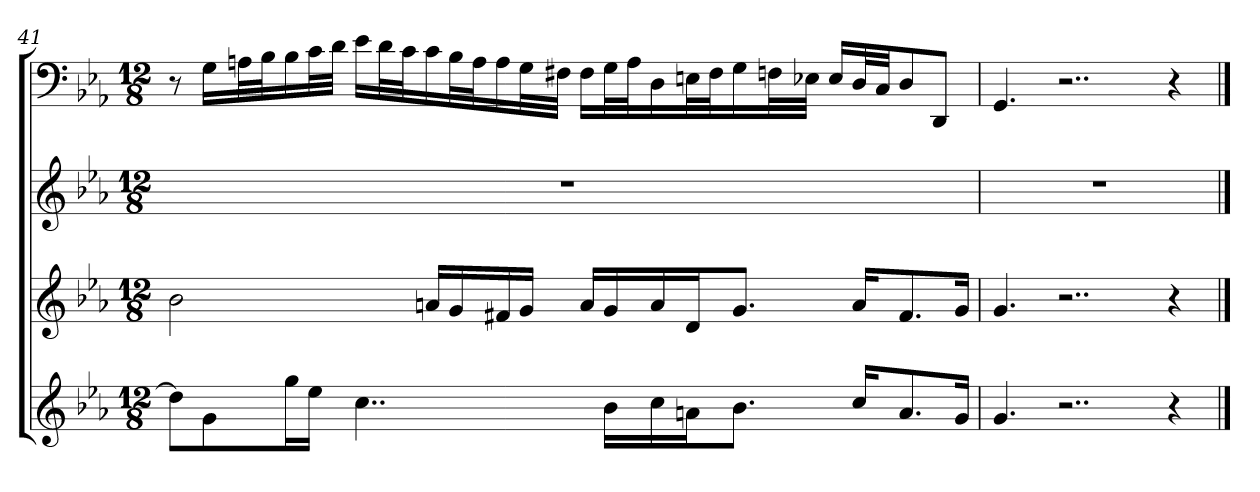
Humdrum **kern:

**kern	**kern	**kern	**kern
*part4	*part3	*part2	*part1
*staff4	*staff3	*staff2	*staff1
*clefG2	*clefG2	*clefG2	*clefF4
*k[b-e-a-]	*k[b-e-a-]	*k[b-e-a-]	*k[b-e-a-]
*c:	*c:	*c:	*c:
*M12/8	*M12/8	*M12/8	*M12/8
=41	=41	=41	=41
8dd\L]	2b-	1.r	8r
8g\	.	.	16G\LL
.	.	.	32An\L
.	.	.	32B-\J
16gg\L	.	.	16B-\
16ee-\JJ	.	.	32c\L
.	.	.	32d\JJJ
4..cc	.	.	16e-\LL
.	.	.	32d\L
.	.	.	32c\J
.	16an/LL	.	16c\
.	16g/	.	32B-\L
.	.	.	32A\J
.	16f#X/	.	16A\
.	16g/JJ	.	32G\L
.	.	.	32F#X\JJJ
.	16a/LL	.	16F#\LL
16b-\LL	16g/	.	32G\L
.	.	.	32A\J
16cc\	16a/	.	16D\
16an\J	16d/J	.	32En\L
.	.	.	32F#\J
8.b-\J	8.g/J	.	16G\
.	.	.	32Fn\L
.	.	.	32E-X\JJJ
.	.	.	16E-/LL
16cc/KL	16a/KL	.	32D/L
.	.	.	32C/JJ
8.a/	8.f#/	.	8D/
.	.	.	8DD/J
16g/Jk	16g/Jk	.	.
=42	=42	=42	=42
4.g	4.g	1.r	4.GG
2..r	2..r	.	2..r
4r	4r	.	4r
==	==	==	==
*-	*-	*-	*-
